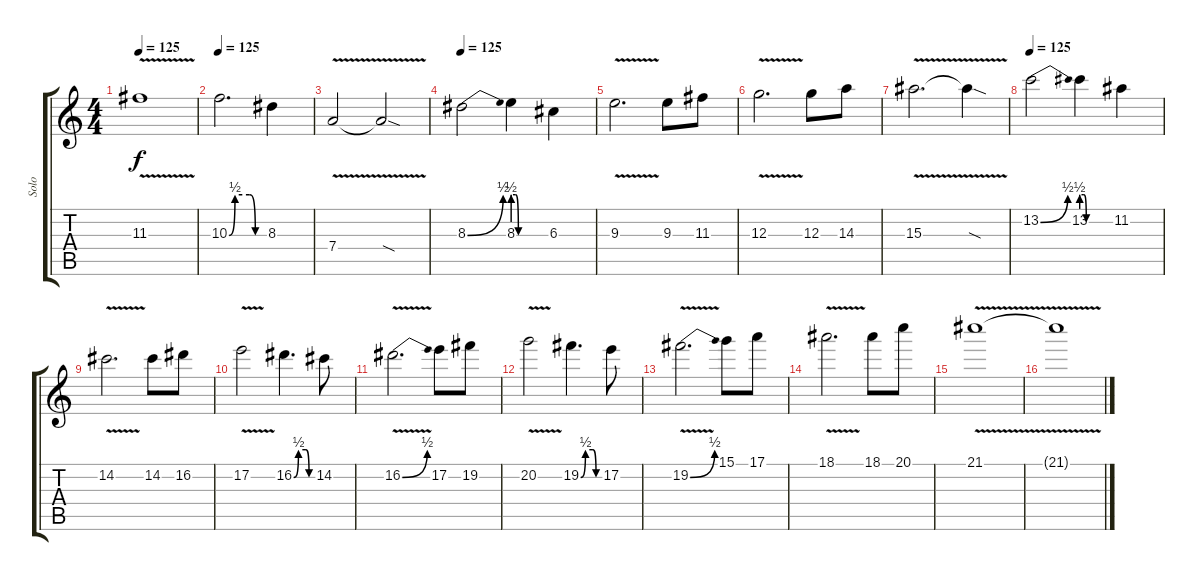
\track ("Solo" "Solo") {instrument distortionguitar}
\staff {score tabs}
\tuning (E4 B3 G3 D3 A2 E2) {hide}
\ts (4 4)
\tempo 125
\clef g2
\ks c
11.3{v}.1{dy f} |
\tempo 125
10.3{be (custom 0 0 10 2 35 2 45 0 60 0)}.2{d} 8.3.4 |
7.4{v}.2 7.4{sod t}.2 |
\tempo 125
8.3{be (bend 0 0 60 2)}.2 8.3{be (custom 0 2 5 2 10 0 30 0 60 0)}.4 6.3.4 |
9.3{v}.2{d} 9.3.8 11.3.8 |
12.3{v}.2{d} 12.3.8 14.3.8 |
15.3{v}.2{d} 15.3{sod t}.4 |
\tempo 125
13.2{be (bend 0 0 60 2)}.2 13.2{be (custom 0 2 5 2 10 0 30 0 60 0)}.4 11.2.4 |
14.2{v}.2{d} 14.2.8 16.2.8 |
17.2{v}.2 16.2{be (custom 0 0 15 2 39 2 49 0 60 0)}.4{d} 14.2.8 |
16.2{be (bend 0 0 60 2) v}.2{d} 17.2.8 19.2.8 |
20.2{v}.2 19.2{be (custom 0 0 15 2 39 2 49 0 60 0)}.4{d} 17.2.8 |
19.2{be (bend 0 0 60 2) v}.2{d} 15.1.8 17.1.8 |
18.1{v}.2{d} 18.1.8 20.1.8 |
21.1{v}.1 |
21.1{t}.1
